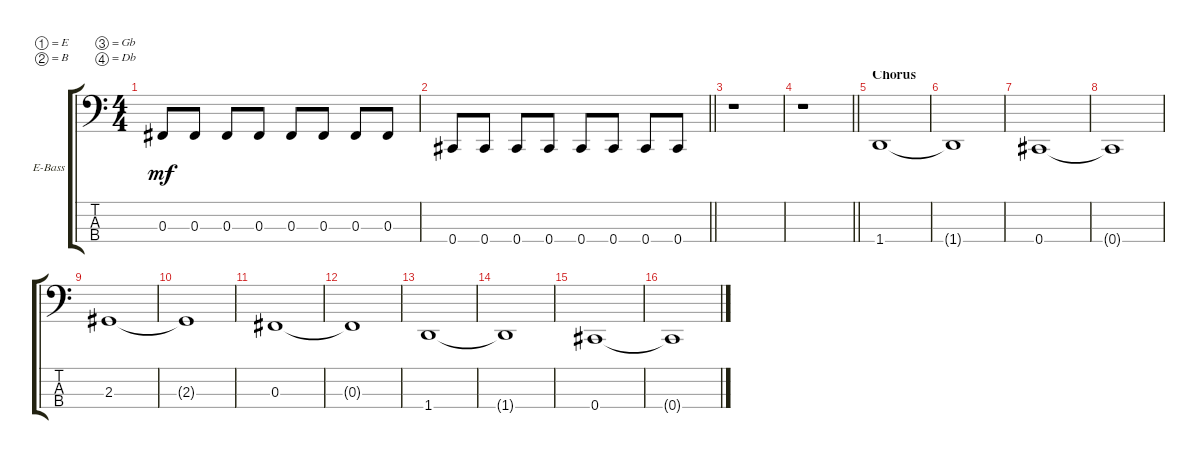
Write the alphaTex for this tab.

\bracketExtendMode groupsimilarinstruments
\firstSystemTrackNameOrientation horizontal
\otherSystemsTrackNameOrientation horizontal
\track ("Electric Bass" "E-Bass") {instrument electricbasspick}
\staff {score tabs}
\tuning (E2 B1 Gb1 Db1)
\ts (4 4)
\tempo (184 hide)
\clef f4
\ks c
0.3.8{dy mf} 0.3.8 0.3.8 0.3.8 0.3.8 0.3.8 0.3.8 0.3.8 |
\barLineRight lightlight
0.4.8 0.4.8 0.4.8 0.4.8 0.4.8 0.4.8 0.4.8 0.4.8 |
\section ("" "")
r.1 |
\tempo (184 "Moderately Slow Rock" 1 hide)
\barLineRight lightlight
r.1 |
\section ("" "Chorus")
\tempo (184 "Moderately Slow Rock" hide)
1.4.1 |
1.4{t}.1 |
0.4.1 |
0.4{t}.1 |
2.3.1 |
2.3{t}.1 |
0.3.1 |
0.3{t}.1 |
1.4.1 |
1.4{t}.1 |
0.4.1 |
0.4{t}.1
